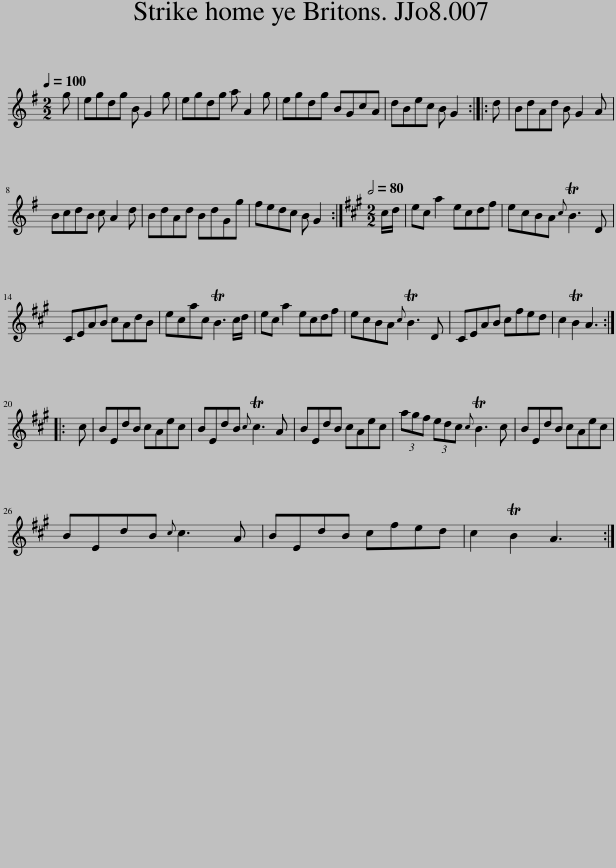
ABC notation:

X:1
L:1/8
Q:1/4=100
M:2/2
I:linebreak $
K:G
V:1 treble
V:1
 g | egdg B G2 g | egdg a A2 g | egdg BGcA | dBec B G2 :: %5
 d | BdAd B G2 A |$ BcdB c A2 d | BdAd BdGg | fedc B G2 :| %10
[K:A][M:2/2][Q:1/2=80] c/d/ | ec a2 ecdf | ecBA{c} TB3 D |$ CEAB cAdB | ecac TB3 c/d/ | %15
 ec a2 ecdf | ecBA{c} TB3 D | CEAB cfed | c2 TB2 A3 ::$ c | %20
 BEdB cAec | BEdB{c} Tc3 A | BEdB cAec | (3agf (3edc{c} TB3 c | BEdB cAec |$ %25
 BEdB{c} c3 A | BEdB cfed | c2 TB2 A3 :| %28
